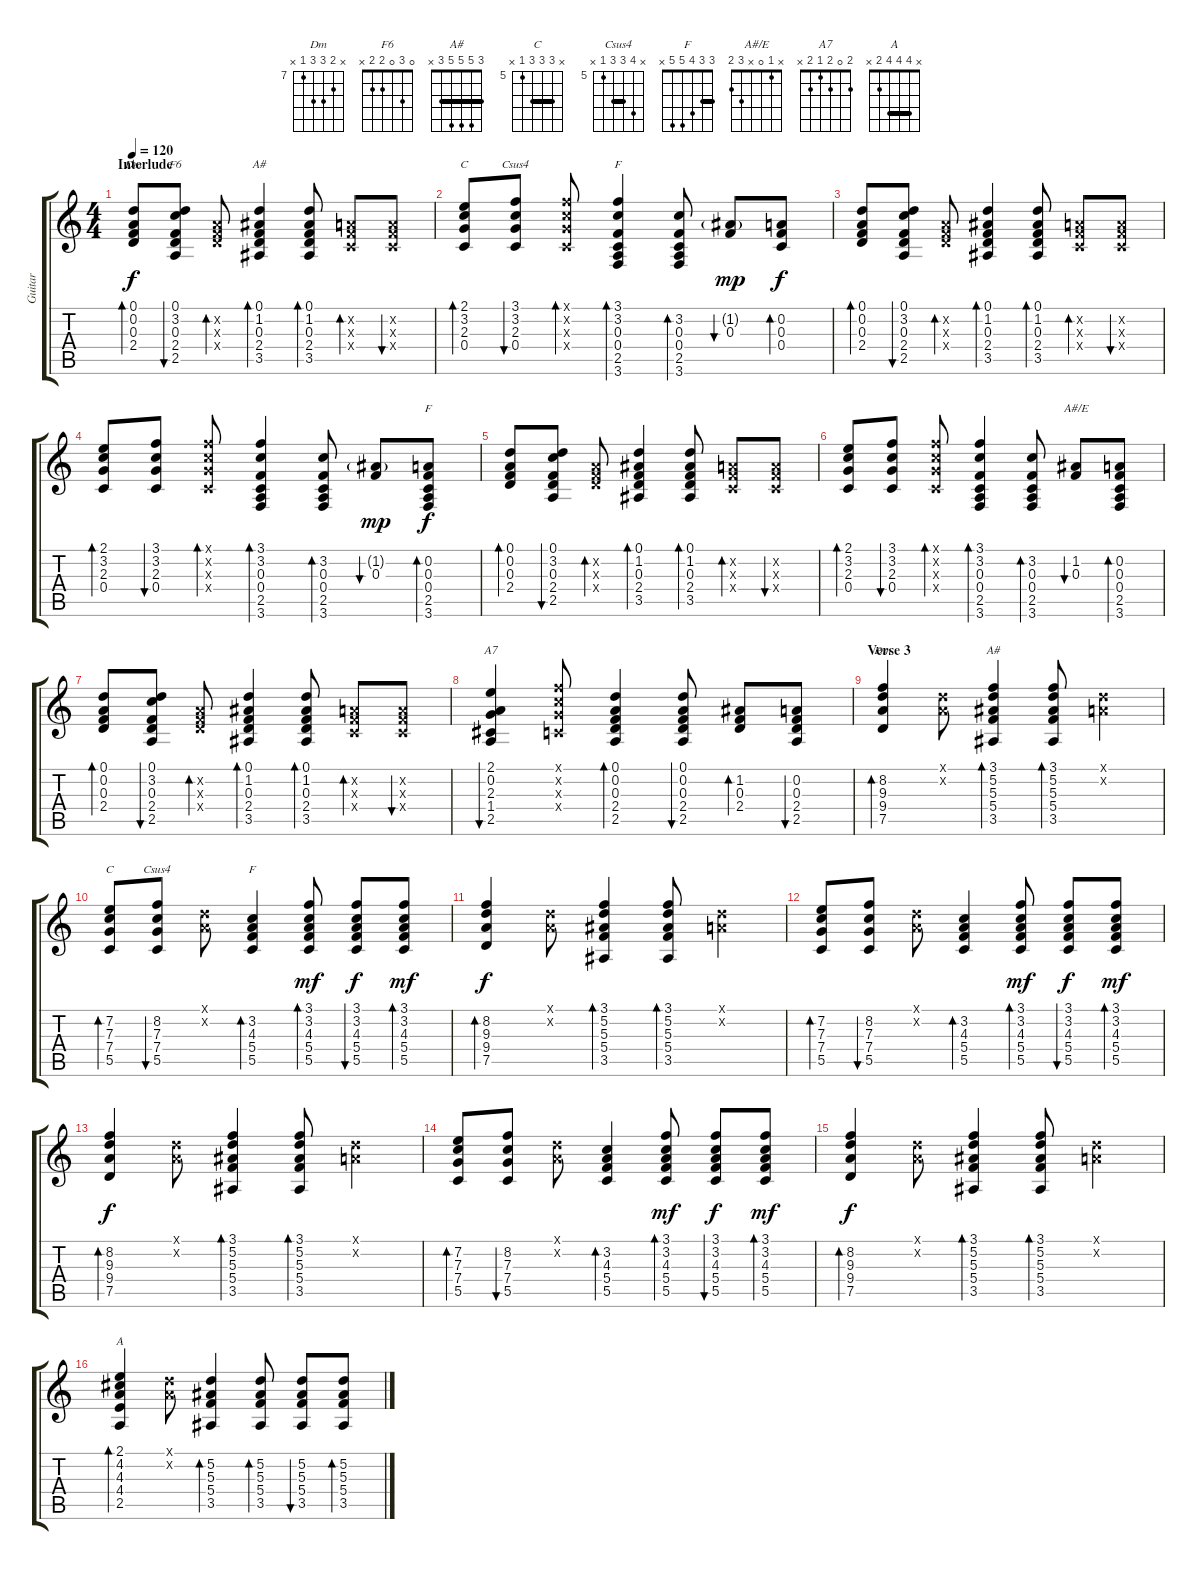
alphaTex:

\track ("Guitar" "Guitar") {instrument acousticguitarsteel}
\staff {score tabs}
\tuning (D4 A3 F3 C3 G2 D2) {hide}
\chord ("Dm" 0 0 0 2 2 0)
\chord ("F6" 0 3 0 2 2 x)
\chord ("A#" 0 1 0 2 3 x)
\chord ("C" 2 3 2 0 x x) {barre 2}
\chord ("Csus4" 3 3 2 0 x x) {barre 3}
\chord ("F" 3 3 0 0 2 3) {barre 3}
\chord ("F" x 0 0 0 2 3)
\chord ("A#/E" x 1 0 x 3 2)
\chord ("A7" 2 0 2 1 2 x)
\chord ("Dm" x 8 9 9 7 x) {firstfret 7}
\chord ("A#" 3 5 5 5 3 x) {barre 3}
\chord ("C" x 7 7 7 5 x) {firstfret 5 barre 7}
\chord ("Csus4" x 8 7 7 5 x) {firstfret 5 barre 7}
\chord ("F" 3 3 4 5 5 x) {barre 3}
\chord ("A" x 4 4 4 2 x) {barre 4}
\ts (4 4)
\section ("" "Interlude")
\tempo 120
\clef g2
\ks c
(0.1 0.2 0.3 2.4).8{bd 60 ch "Dm" dy f} (0.1 3.2 0.3 2.4 2.5).8{bu 30 ch "F6"} (0.2{x} 0.3{x} 2.4{x}).8{bd 30} (0.1 1.2 0.3 2.4 3.5).4{bd 30 ch "A#"} (0.1 1.2 0.3 2.4 3.5).8{bd 30} (0.2{x} 0.3{x} 0.4{x}).8{bd 30} (0.2{x} 0.3{x} 0.4{x}).8{bu 30} |
(2.1 3.2 2.3 0.4).8{bd 30 ch "C"} (3.1 3.2 2.3 0.4).8{bu 30 ch "Csus4"} (3.1{x} 3.2{x} 2.3{x} 0.4{x}).8{bd 30} (3.1 3.2 0.3 0.4 2.5 3.6).4{bd 30 ch "F"} (3.2 0.3 0.4 2.5 3.6).8{bd 30} (1.2{g} 0.3).8{bu 30 dy mp} (0.2 0.3 0.4).8{bd 30 dy f} |
(0.1 0.2 0.3 2.4).8{bd 30} (0.1 3.2 0.3 2.4 2.5).8{bu 30} (0.2{x} 0.3{x} 2.4{x}).8{bd 30} (0.1 1.2 0.3 2.4 3.5).4{bd 30} (0.1 1.2 0.3 2.4 3.5).8{bd 30} (0.2{x} 0.3{x} 0.4{x}).8{bd 30} (0.2{x} 0.3{x} 0.4{x}).8{bu 30} |
(2.1 3.2 2.3 0.4).8{bd 30} (3.1 3.2 2.3 0.4).8{bu 30} (3.1{x} 3.2{x} 2.3{x} 0.4{x}).8{bd 30} (3.1 3.2 0.3 0.4 2.5 3.6).4{bd 30} (3.2 0.3 0.4 2.5 3.6).8{bd 30} (1.2{g} 0.3).8{bu 30 dy mp} (0.2 0.3 0.4 2.5 3.6).8{bd 30 ch "F" dy f} |
(0.1 0.2 0.3 2.4).8{bd 30} (0.1 3.2 0.3 2.4 2.5).8{bu 30} (0.2{x} 0.3{x} 2.4{x}).8{bd 30} (0.1 1.2 0.3 2.4 3.5).4{bd 30} (0.1 1.2 0.3 2.4 3.5).8{bd 30} (0.2{x} 0.3{x} 0.4{x}).8{bd 30} (0.2{x} 0.3{x} 0.4{x}).8{bu 30} |
(2.1 3.2 2.3 0.4).8{bd 30} (3.1 3.2 2.3 0.4).8{bu 30} (3.1{x} 3.2{x} 2.3{x} 0.4{x}).8{bd 30} (3.1 3.2 0.3 0.4 2.5 3.6).4{bd 30} (3.2 0.3 0.4 2.5 3.6).8{bd 30} (1.2 0.3).8{bu 30 ch "A#/E"} (0.2 0.3 0.4 2.5 3.6).8{bd 30} |
(0.1 0.2 0.3 2.4).8{bd 30} (0.1 3.2 0.3 2.4 2.5).8{bu 30} (0.2{x} 0.3{x} 2.4{x}).8{bd 30} (0.1 1.2 0.3 2.4 3.5).4{bd 30} (0.1 1.2 0.3 2.4 3.5).8{bd 30} (0.2{x} 0.3{x} 0.4{x}).8{bd 30} (0.2{x} 0.3{x} 0.4{x}).8{bu 30} |
(2.1 0.2 2.3 1.4 2.5).4{bu 30 ch "A7"} (3.1{x} 3.2{x} 2.3{x} 0.4{x}).8 (0.1 0.2 0.3 2.4 2.5).4{bd 30} (0.1 0.2 0.3 2.4 2.5).8{bu 30} (1.2 0.3 2.4).8{bd 30} (0.2 0.3 2.4 2.5).8{bu 30} |
\section ("" "Verse 3")
(8.2 9.3 9.4 7.5).4{bd 30 ch "Dm" volume 14} (0.1{x} 0.2{x}).8 (3.1 5.2 5.3 5.4 3.5).4{bd 30 ch "A#"} (3.1 5.2 5.3 5.4 3.5).8{bd 30} (0.1{x} 0.2{x}).4 |
(7.2 7.3 7.4 5.5).8{bd 30 ch "C"} (8.2 7.3 7.4 5.5).8{bu 30 ch "Csus4"} (0.1{x} 0.2{x}).8 (3.2 4.3 5.4 5.5).4{bd 30 ch "F"} (3.1 3.2 4.3 5.4 5.5).8{bd 30 dy mf} (3.1 3.2 4.3 5.4 5.5).8{bu 30 dy f} (3.1 3.2 4.3 5.4 5.5).8{bd 30 dy mf} |
(8.2 9.3 9.4 7.5).4{bd 30 dy f} (0.1{x} 0.2{x}).8 (3.1 5.2 5.3 5.4 3.5).4{bd 30} (3.1 5.2 5.3 5.4 3.5).8{bd 30} (0.1{x} 0.2{x}).4 |
(7.2 7.3 7.4 5.5).8{bd 30} (8.2 7.3 7.4 5.5).8{bu 30} (0.1{x} 0.2{x}).8 (3.2 4.3 5.4 5.5).4{bd 30} (3.1 3.2 4.3 5.4 5.5).8{bd 30 dy mf} (3.1 3.2 4.3 5.4 5.5).8{bu 30 dy f} (3.1 3.2 4.3 5.4 5.5).8{bd 30 dy mf} |
(8.2 9.3 9.4 7.5).4{bd 30 dy f} (0.1{x} 0.2{x}).8 (3.1 5.2 5.3 5.4 3.5).4{bd 30} (3.1 5.2 5.3 5.4 3.5).8{bd 30} (0.1{x} 0.2{x}).4 |
(7.2 7.3 7.4 5.5).8{bd 30} (8.2 7.3 7.4 5.5).8{bu 30} (0.1{x} 0.2{x}).8 (3.2 4.3 5.4 5.5).4{bd 30} (3.1 3.2 4.3 5.4 5.5).8{bd 30 dy mf} (3.1 3.2 4.3 5.4 5.5).8{bu 30 dy f} (3.1 3.2 4.3 5.4 5.5).8{bd 30 dy mf} |
(8.2 9.3 9.4 7.5).4{bd 30 dy f} (0.1{x} 0.2{x}).8 (3.1 5.2 5.3 5.4 3.5).4{bd 30} (3.1 5.2 5.3 5.4 3.5).8{bd 30} (0.1{x} 0.2{x}).4 |
(2.1 4.2 4.3 4.4 2.5).4{bd 30 ch "A"} (0.1{x} 0.2{x}).8 (5.2 5.3 5.4 3.5).4{bd 30} (5.2 5.3 5.4 3.5).8{bd 30} (5.2 5.3 5.4 3.5).8{bu 30} (5.2 5.3 5.4 3.5).8{bd 30}
